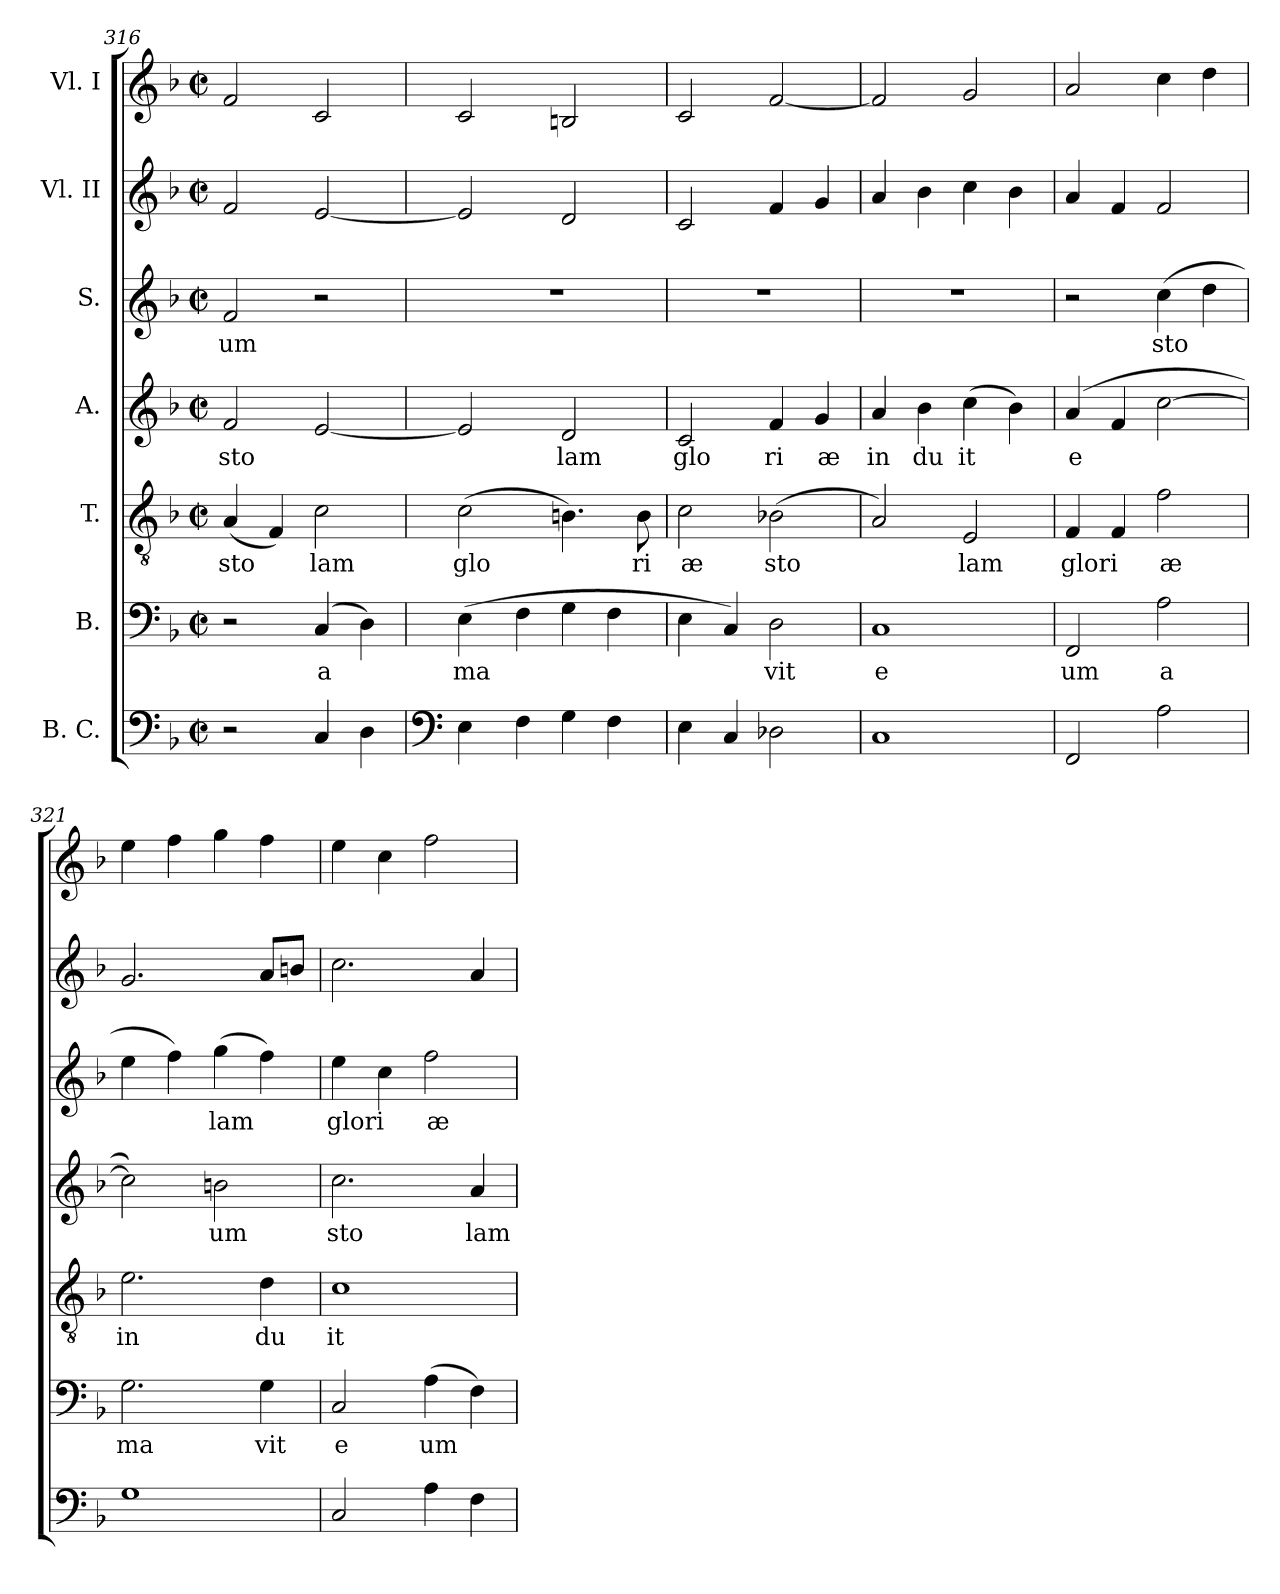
**kern	**kern	**text	**kern	**text	**kern	**text	**kern	**text	**kern	**kern
*part7	*part6	*part6	*part5	*part5	*part4	*part4	*part3	*part3	*part2	*part1
*staff7	*staff6	*staff6	*staff5	*staff5	*staff4	*staff4	*staff3	*staff3	*staff2	*staff1
*I"B. C.	*I"B.	*	*I"T.	*	*I"A.	*	*I"S.	*	*I"Vl. II	*I"Vl. I
*clefF4	*clefF4	*	*clefGv2	*	*clefG2	*	*clefG2	*	*clefG2	*clefG2
*k[b-]	*k[b-]	*	*k[b-]	*	*k[b-]	*	*k[b-]	*	*k[b-]	*k[b-]
*F:	*F:	*	*F:	*	*F:	*	*F:	*	*F:	*F:
*M2/2	*M2/2	*	*M2/2	*	*M2/2	*	*M2/2	*	*M2/2	*M2/2
*met(c|)	*met(c|)	*	*met(c|)	*	*met(c|)	*	*met(c|)	*	*met(c|)	*met(c|)
=316	=316	=316	=316	=316	=316	=316	=316	=316	=316	=316
!	!	!	!	!LO:LY:b	!	!LO:LY:b	!	!LO:LY:b:cj	!	!
2r	2r	.	(<4A/	sto	2f/	sto	2f/	um	2f/	2f/
.	.	.	4F/)	.	.	.	.	.	.	.
!	!	!LO:LY:b:cj	!	!LO:LY:b:cj	!	!	!	!	!	!
4C</	(>4C/	a	2c\	lam	[>2e/	.	2r	.	[>2e/	2c/
4D\	4D\)	.	.	.	.	.	.	.	.	.
!!LO:LB:g=z
=317	=317	=317	=317	=317	=317	=317	=317	=317	=317	=317
*clefF4	*	*	*	*	*	*	*	*	*	*
!	!	!LO:LY:b	!	!LO:LY:b	!	!	!	!	!	!
*	*	*	*	*	*^	*	*	*	*	*
4E\	(>4E\	ma	(>2c\	glo	2e/]	16ryy	.	1r	.	2e/]	2c/
.	.	.	.	.	.	2...ryy	.	.	.	.	.
4F\	4F\	.	.	.	.	.	.	.	.	.	.
!	!	!	!	!	!	!	!LO:LY:b:cj	!	!	!	!
4G\	4G\	.	4.Bn\)	.	2d/	.	lam	.	.	2d/	2Bn/
4F\	4F\	.	.	.	.	.	.	.	.	.	.
!	!	!	!	!LO:LY:b:cj	!	!	!	!	!	!	!
.	.	.	8B\	ri	.	.	.	.	.	.	.
=318	=318	=318	=318	=318	=318	=318	=318	=318	=318	=318	=318
!	!	!	!	!LO:LY:b:cj	!	!	!LO:LY:b:cj	!	!	!	!
*	*	*	*	*	*v	*v	*	*	*	*	*
4E<\	4E\	.	2c\	æ	2c/	glo	1r	.	2c/	2c/
4C/	4C/)	.	.	.	.	.	.	.	.	.
!	!	!LO:LY:b:cj	!	!LO:LY:b	!	!LO:LY:b:cj	!	!	!	!
2D-<\	2D\	vit	(>2B-X\	sto	4f/	ri	.	.	4f/	[<2f/
!	!	!	!	!	!	!LO:LY:b:cj	!	!	!	!
.	.	.	.	.	4g/	æ	.	.	4g/	.
=319	=319	=319	=319	=319	=319	=319	=319	=319	=319	=319
!	!	!LO:LY:b:cj	!	!	!	!LO:LY:b:cj	!	!	!	!
1C<	1C	e	2A/)	.	4a/	in	1r	.	4a/	2f/]
!	!	!	!	!	!	!LO:LY:b:cj	!	!	!	!
.	.	.	.	.	4b-\	du	.	.	4b-\	.
!	!	!	!	!LO:LY:b:cj	!	!LO:LY:b:cj	!	!	!	!
.	.	.	2E/	lam	(>4cc\	it	.	.	4cc\	2g/
.	.	.	.	.	4b-\)	.	.	.	4b-\	.
=320	=320	=320	=320	=320	=320	=320	=320	=320	=320	=320
!	!	!LO:LY:b:cj	!	!LO:LY:b:cj	!	!LO:LY:b:cj	!	!	!	!
2FF/	2FF/	um	4F/	glori	(>4a/	e	2r	.	4a/	2a/
.	.	.	4F/	.	4f/	.	.	.	4f/	.
!	!	!LO:LY:b:cj	!	!LO:LY:b:cj	!	!	!	!LO:LY:b	!	!
2A<\	2A\	a	2f\	æ	[>2cc\	.	(>4cc\	sto	2f/	4cc\
.	.	.	.	.	.	.	4dd\	.	.	4dd\
=321	=321	=321	=321	=321	=321	=321	=321	=321	=321	=321
!	!	!LO:LY:b:cj	!	!LO:LY:b:cj	!	!	!	!	!	!
1G	2.G\	ma	2.e\	in	2cc\])	.	4ee\	.	2.g/	4ee\
.	.	.	.	.	.	.	4ff\)	.	.	4ff\
!	!	!	!	!	!	!LO:LY:b:cj	!	!LO:LY:b	!	!
.	.	.	.	.	2bn\	um	(>4gg\	lam	.	4gg\
!	!	!LO:LY:b:cj	!	!LO:LY:b:cj	!	!	!	!	!	!
.	4G\	vit	4d\	du	.	.	4ff\)	.	8a/L	4ff\
.	.	.	.	.	.	.	.	.	8bn/J	.
=322	=322	=322	=322	=322	=322	=322	=322	=322	=322	=322
!	!	!LO:LY:b:cj	!	!LO:LY:b:cj	!	!LO:LY:b:cj	!	!LO:LY:b:cj	!	!
2C/	2C/	e	1c	it	2.cc\	sto	4ee\	glori	2.cc\	4ee\
.	.	.	.	.	.	.	4cc\	.	.	4cc\
!	!	!LO:LY:b	!	!	!	!	!	!LO:LY:b:cj	!	!
4A<\	(>4A\	um	.	.	.	.	2ff\	æ	.	2ff\
!	!	!	!	!	!	!LO:LY:b:cj	!	!	!	!
4F\	4F\)	.	.	.	4a/	lam	.	.	4a/	.
=	=	=	=	=	=	=	=	=	=	=
*-	*-	*-	*-	*-	*-	*-	*-	*-	*-	*-
